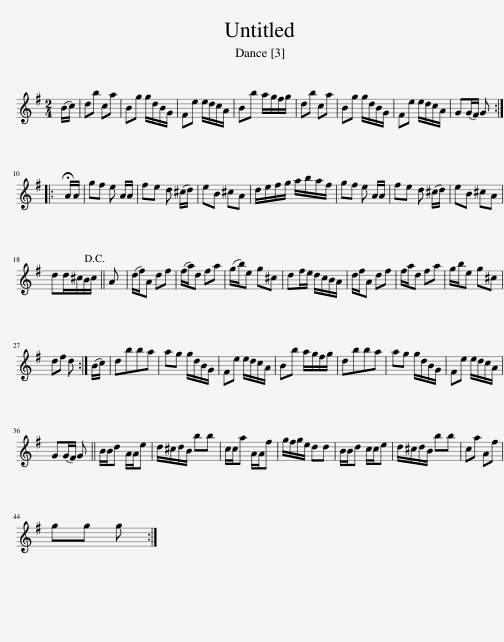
X:1
L:1/8
M:2/4
I:linebreak $
K:G
V:1 treble
V:1
 (B/c/) | db ca | Bg g/d/B/G/ | Fe e/d/c/A/ | Bb a/g/f/g/ | %5
 db ca | Bg g/d/B/G/ | Fe e/d/c/A/ | G(G/F/) G ::$ !fermata!A/A/ | %10
 gf e A/A/ | fe d (^c/d/) | eB ^cA | d/e/f/g/ a/b/a/f/ | gf e A/A/ | %15
 fe d (^c/d/) | eB ^cA |$ dd/^c/B/c/!D.C.! || A | (d/f/)A df | %20
 (f/a/)d fa | (g/b/)e g^c | df/e/ d/c/B/A/ | d/f/A df | f/a/d fa | %25
 g/b/e g^c |$ df d :| (B/c/) | dbba | ag g/d/B/G/ | %30
 Fe e/d/c/A/ | Bb a/g/f/g/ | dbba | ag g/d/B/G/ | Fe e/d/c/A/ |$ %35
 G(G/F/) G || B/B/d A/A/e | d/^c/d/B/ bb | c/c/a A/A/f | g/f/g/e/ dd | %40
 B/B/d c/c/e | d/^c/d/B/ bb | ca Af |$ gg g :| %44
